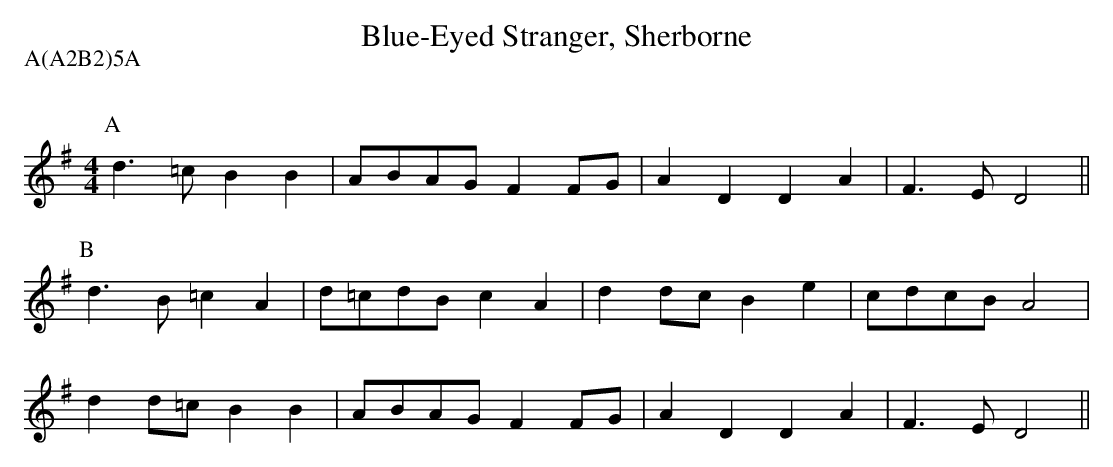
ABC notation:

X:1
T:Blue-Eyed Stranger, Sherborne
Q:120
M:4/4
L:1/8
P:A(A2B2)5A
K:G
P:A
d3=c  B2B2|ABAG  F2FG|A2D2 D2A2|F3E  D4||
P:B
d3B  =c2A2|d=cdB c2A2|d2dc B2e2|cdcB A4|
d2d=c B2B2|ABAG  F2FG|A2D2 D2A2|F3E  D4||
